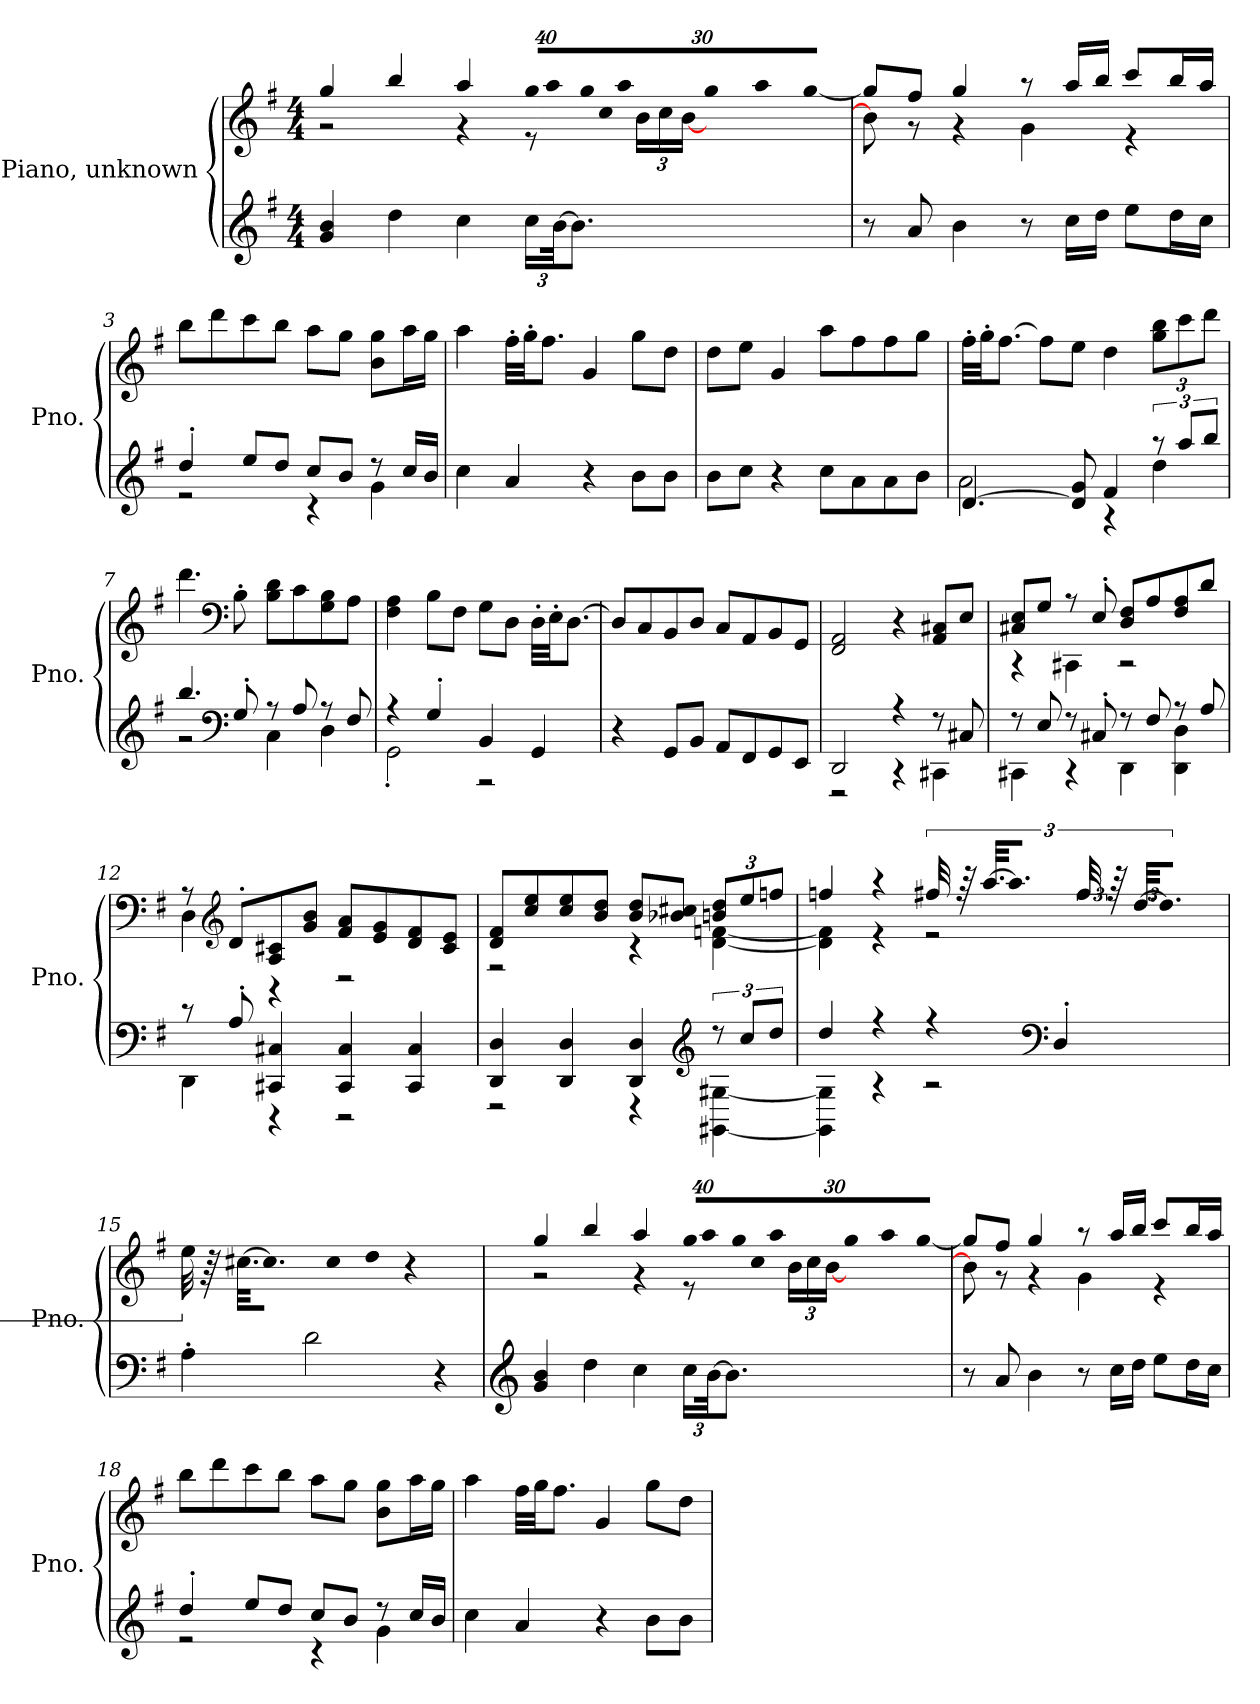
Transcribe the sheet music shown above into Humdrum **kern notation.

**kern	**kern
*part1	*part1
*staff2	*staff1
*I"Piano, unknown	*
*I'Pno.	*
*clefG2	*clefG2
*k[f#]	*k[f#]
*M4/4	*M4/4
*MM120	*MM120
=1	=1
*	*^
4g/ 4b/	4gg/	2r
4dd\	4bb/	.
4cc\	4aa/	4r
*Xbrackettup	*Xbrackettup	*
!	!LO:N:vis=32	!
24cc\LL	640%23gg/LLL	8r
!	!LO:N:vis=32	!
.	640%23aa/	.
[48b\JK	.	.
8.b\J]	.	.
!	!LO:N:vis=64	!
.	960%17gg/L	.
!	!LO:N:vis=64	!
.	960%17cc/J	.
!	!LO:N:vis=32	!
.	640%23aa/	.
.	.	24b\LL
!	!LO:N:vis=32	!
.	640%23gg/	.
.	.	24cc\
!	!LO:N:vis=32	!
.	640%23aa/	.
.	.	[24b\JJ
!	!LO:N:vis=32	!
.	[640%23gg/JJJ	.
960ryy	.	960ryy
=2	=2	=2
8r	8gg/L]	8b\]
8a/	8ff#/J	8r
4b\	4gg/	4r
8r	8r	4g\
16cc\LL	16aa/LL	.
16dd\JJ	16bb/JJ	.
8ee\L	8ccc/L	4r
16dd\L	16bb/L	.
16cc\JJ	16aa/JJ	.
*	*v	*v
=3	=3
*^	*
4dd'/	2r	8bb\L
.	.	8ddd\
8ee/L	.	8ccc\
8dd/J	.	8bb\J
8cc/L	4r	8aa\L
8b/J	.	8gg\J
8r	4g\	8b\ 8gg\L
16cc/LL	.	16aa\L
16b/JJ	.	16gg\JJ
*v	*v	*
!!LO:LB:g=z
=4	=4
4cc\	4aa\
4a/	32ff#'\LLL
.	32gg'\JJ
.	8.ff#\J
4r	4g/
8b\L	8gg\L
8b\J	8dd\J
=5	=5
8b\L	8dd\L
8cc\J	8ee\J
4r	4g/
8cc\L	8aa\L
8a\	8ff#\
8a\	8ff#\
8b\J	8gg\J
=6	=6
*^	*
[4.d/	2a\	32ff#'\LLL
.	.	32gg'\JJ
.	.	[8.ff#\J
.	.	8ff#\L]
8d/] 8g/	.	8ee\J
4f#/	4r	4dd\
*brackettup	*	*
12r	4dd\	12gg\ 12bb\L
12aa/L	.	12ccc\
12bb/J	.	12ddd\J
=7	=7	=7
4.bb/	2r	4.ddd\
*clefF4	*	*clefF4
8G'/	.	8B'\
8r	4C\	8B\ 8d\L
8A/	.	8c\
8r	4D\	8G\ 8B\
8F#/	.	8A\J
!!LO:LB:g=z
=8	=8	=8
4r	2GG'\	4F#\ 4A\
4G'/	.	8B\L
.	.	8F#\J
4BB/	2r	8G\L
.	.	8D\J
4GG/	.	32D'\LLL
.	.	32E'\JJ
.	.	[8.D\J
*v	*v	*
=9	=9
4r	8D/L]
.	8C/
8GG/L	8BB/
8BB/J	8D/J
8AA/L	8C/L
8FF#/	8AA/
8GG/	8BB/
8EE/J	8GG/J
=10	=10
*^	*
2DD/	2r	2FF#/ 2AA/
4r	4r	4r
8r	4CC#X\	8AA/ 8C#X/L
8C#X/	.	8E/J
=11	=11	=11
*	*	*^
8r	4CC#X\	8C#X/ 8E/L	4r
8E/	.	8G/J	.
8r	4r	8r	4CC#X\
8C#X'/	.	8E'/	.
8r	4DD\	8D/ 8F#/L	2r
8F#/	.	8A/	.
8r	4DD\ 4D\	8F#/ 8A/	.
8A/	.	8d/J	.
!!LO:LB:g=z	!!
=12	=12	=12	=12
8r	4DD\	8r	4D\
*	*	*clefG2	*
8A'/	.	8d'/L	.
4CC#X/ 4C#X/	4r	8A/ 8c#X/	4r
.	.	8g/ 8b/J	.
4CC#/ 4C#/	2r	8f#/ 8a/L	2r
.	.	8e/ 8g/	.
4CC#/ 4C#/	.	8d/ 8f#/	.
.	.	8c#/ 8e/J	.
=13	=13	=13	=13
4DD/ 4D/	2r	8d/ 8f#/L	2r
.	.	8cc/ 8ee/	.
4DD/ 4D/	.	8cc/ 8ee/	.
.	.	8b/ 8dd/J	.
4DD/ 4D/	4r	8b/ 8dd/L	4r
.	.	8b-X/ 8cc#X/J	.
*clefG2	*	*	*
12r	[4GG#X\ [4G#X\	12bn/ 12dd/L	[4d\ [4fn\
12cc/L	.	12ee/	.
12dd/J	.	12ffn/J	.
=14	=14	=14	=14
4dd/	4GG#\] 4G#\]	4ffn/	4d\] 4f\]
4r	4r	4r	4r
*	*	*brackettup	*
4r	2r	48ff#X/	2r
.	.	96r	.
.	.	[48.aa/KKL	.
.	.	8.aa/J]	.
*clefF4	*	*	*
4D'/	.	48ff#/	.
.	.	96r	.
.	.	[48.dd/KKL	.
.	.	8.dd/J]	.
*v	*v	*	*
*	*v	*v
!!LO:LB:g=z
=15	=15
4A'\	48ee\
.	96r
.	[48.cc#X\KKL
.	8.cc#\J]
2d\	4cc#\
.	4dd\
4r	4r
=16	=16
*clefG2	*
*	*^
4g/ 4b/	4gg/	2r
4dd\	4bb/	.
4cc\	4aa/	4r
*Xbrackettup	*Xbrackettup	*
!	!LO:N:vis=32	!
24cc\LL	640%23gg/LLL	8r
!	!LO:N:vis=32	!
.	640%23aa/	.
[48b\JK	.	.
8.b\J]	.	.
!	!LO:N:vis=64	!
.	960%17gg/L	.
!	!LO:N:vis=64	!
.	960%17cc/J	.
!	!LO:N:vis=32	!
.	640%23aa/	.
.	.	24b\LL
!	!LO:N:vis=32	!
.	640%23gg/	.
.	.	24cc\
!	!LO:N:vis=32	!
.	640%23aa/	.
.	.	[24b\JJ
!	!LO:N:vis=32	!
.	[640%23gg/JJJ	.
960ryy	.	960ryy
=17	=17	=17
8r	8gg/L]	8b\]
8a/	8ff#/J	8r
4b\	4gg/	4r
8r	8r	4g\
16cc\LL	16aa/LL	.
16dd\JJ	16bb/JJ	.
8ee\L	8ccc/L	4r
16dd\L	16bb/L	.
16cc\JJ	16aa/JJ	.
*	*v	*v
!!LO:LB:g=z
=18	=18
*^	*
4dd'/	2r	8bb\L
.	.	8ddd\
8ee/L	.	8ccc\
8dd/J	.	8bb\J
8cc/L	4r	8aa\L
8b/J	.	8gg\J
8r	4g\	8b\ 8gg\L
16cc/LL	.	16aa\L
16b/JJ	.	16gg\JJ
*v	*v	*
=19	=19
4cc\	4aa\
4a/	32ff#\LLL
.	32gg\JJ
.	8.ff#\J
4r	4g/
8b\L	8gg\L
8b\J	8dd\J
=	=
*-	*-
